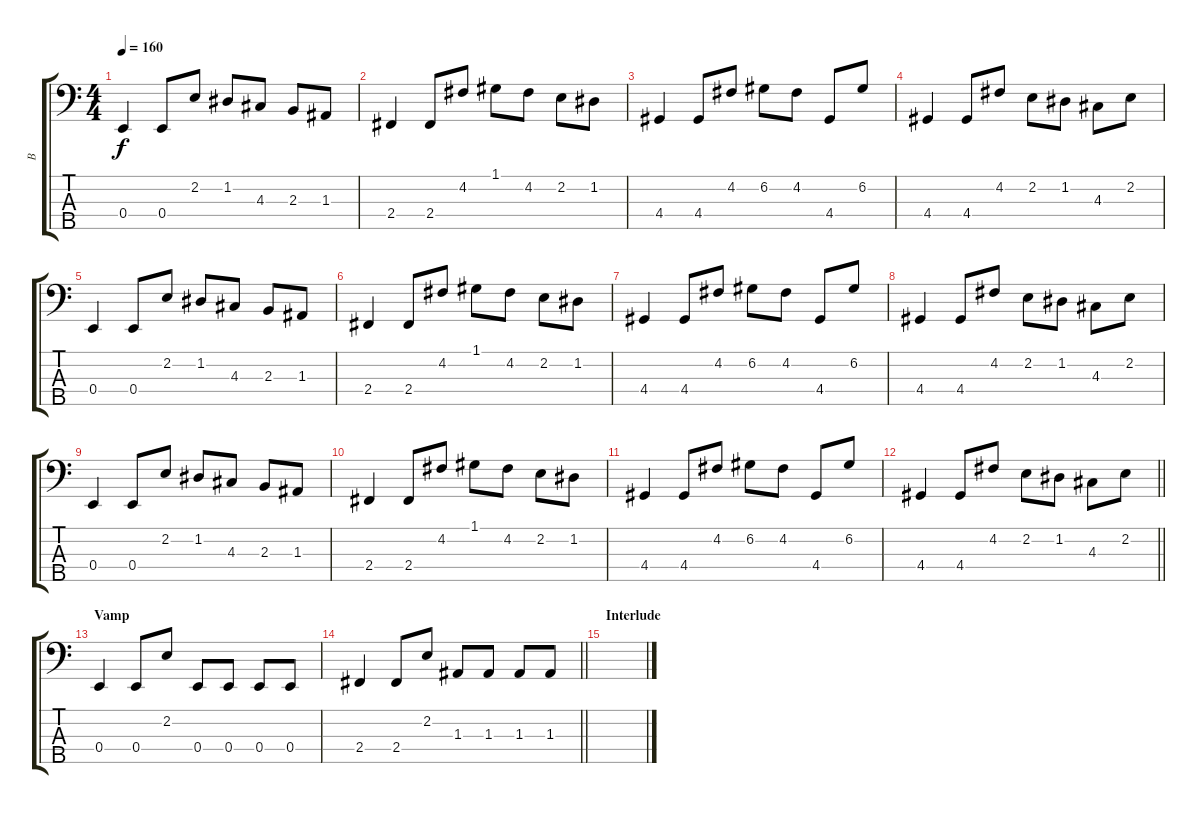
\track ("B" "B") {instrument electricbassfinger}
\staff {score tabs}
\tuning (G2 D2 A1 E1 B0) {hide}
\ts (4 4)
\section ("" "")
\tempo 160
\clef f4
\ks c
0.4.4{dy f} 0.4.8 2.2.8 1.2.8 4.3.8 2.3.8 1.3.8 |
2.4.4 2.4.8 4.2.8 1.1.8 4.2.8 2.2.8 1.2.8 |
4.4.4 4.4.8 4.2.8 6.2.8 4.2.8 4.4.8 6.2.8 |
4.4.4 4.4.8 4.2.8 2.2.8 1.2.8 4.3.8 2.2.8 |
0.4.4 0.4.8 2.2.8 1.2.8 4.3.8 2.3.8 1.3.8 |
2.4.4 2.4.8 4.2.8 1.1.8 4.2.8 2.2.8 1.2.8 |
4.4.4 4.4.8 4.2.8 6.2.8 4.2.8 4.4.8 6.2.8 |
4.4.4 4.4.8 4.2.8 2.2.8 1.2.8 4.3.8 2.2.8 |
0.4.4 0.4.8 2.2.8 1.2.8 4.3.8 2.3.8 1.3.8 |
2.4.4 2.4.8 4.2.8 1.1.8 4.2.8 2.2.8 1.2.8 |
4.4.4 4.4.8 4.2.8 6.2.8 4.2.8 4.4.8 6.2.8 |
\barLineRight lightlight
4.4.4 4.4.8 4.2.8 2.2.8 1.2.8 4.3.8 2.2.8 |
\section ("" "Vamp")
0.4.4 0.4.8 2.2.8 0.4.8 0.4.8 0.4.8 0.4.8 |
\barLineRight lightlight
2.4.4 2.4.8 2.2.8 1.3.8 1.3.8 1.3.8 1.3.8 |
\section ("" "Interlude")
